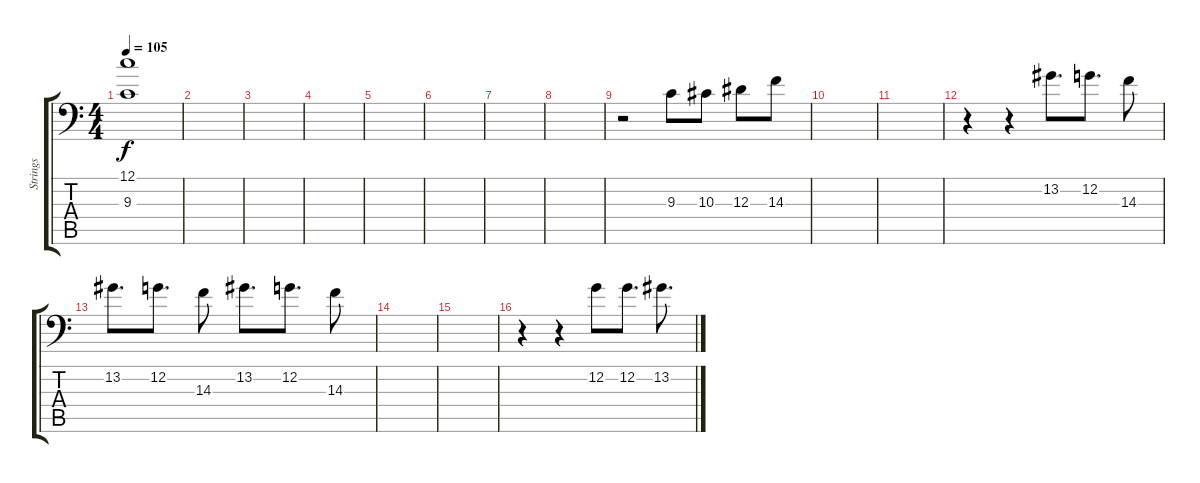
\track ("Strings" "Strings") {instrument stringensemble2}
\staff {score tabs}
\tuning (C4 G3 Eb3 Bb2 F2 Bb1) {hide}
\ts (4 4)
\tempo 105
\clef f4
\ks c
(12.1 9.3).1{dy f} |
|
|
|
|
|
|
|
r.2 9.3.8 10.3.8 12.3.8 14.3.8 |
|
|
r.4 r.4 13.2.8{d} 12.2.8{d} 14.3.8 |
13.2.8{d} 12.2.8{d} 14.3.8 13.2.8{d} 12.2.8{d} 14.3.8 |
|
|
r.4 r.4 12.2.8 12.2.8{d} 13.2.8{d}
